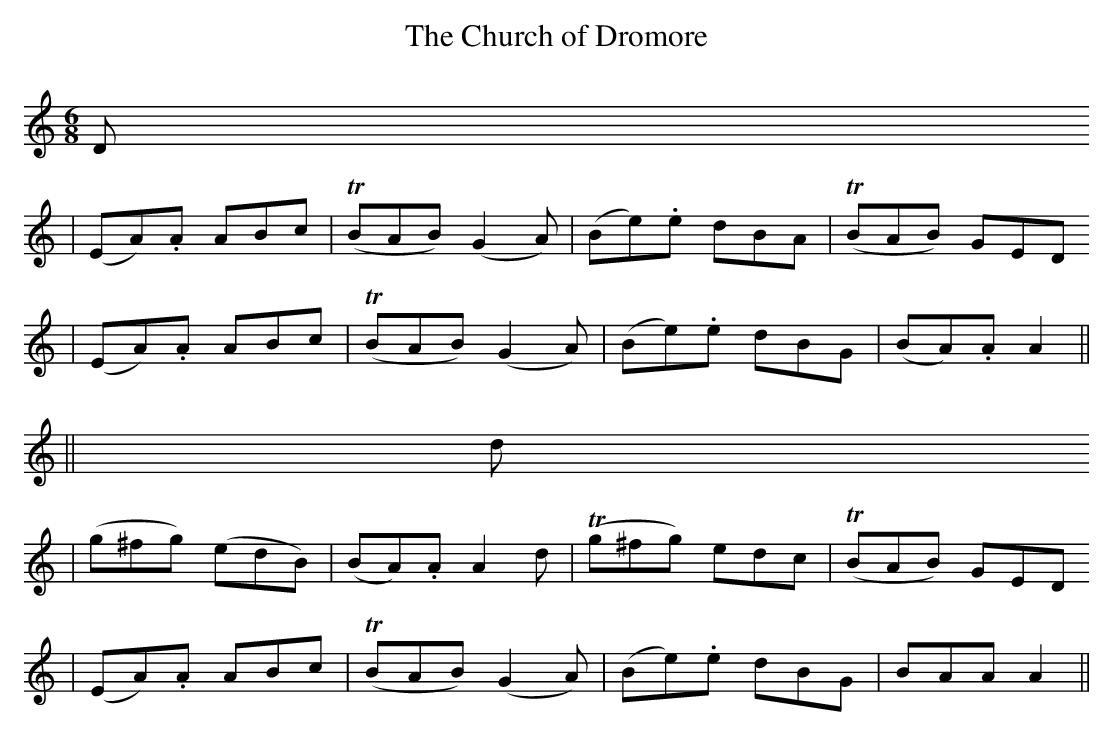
X:1
T: The Church of Dromore
M: 6/8
L: 1/8
K: Am
D
| (EA).A ABc | (TBAB) (G2A) | (Be).e dBA | (TBAB) GED
| (EA).A ABc | (TBAB) (G2A) | (Be).e dBG | (BA).A A2 ||
|| d
| (g^fg) (edB) | (BA).A A2d | (Tg^fg) edc | (TBAB) GED
| (EA).A ABc | (TBAB) (G2A) | (Be).e dBG | BAA A2 ||
